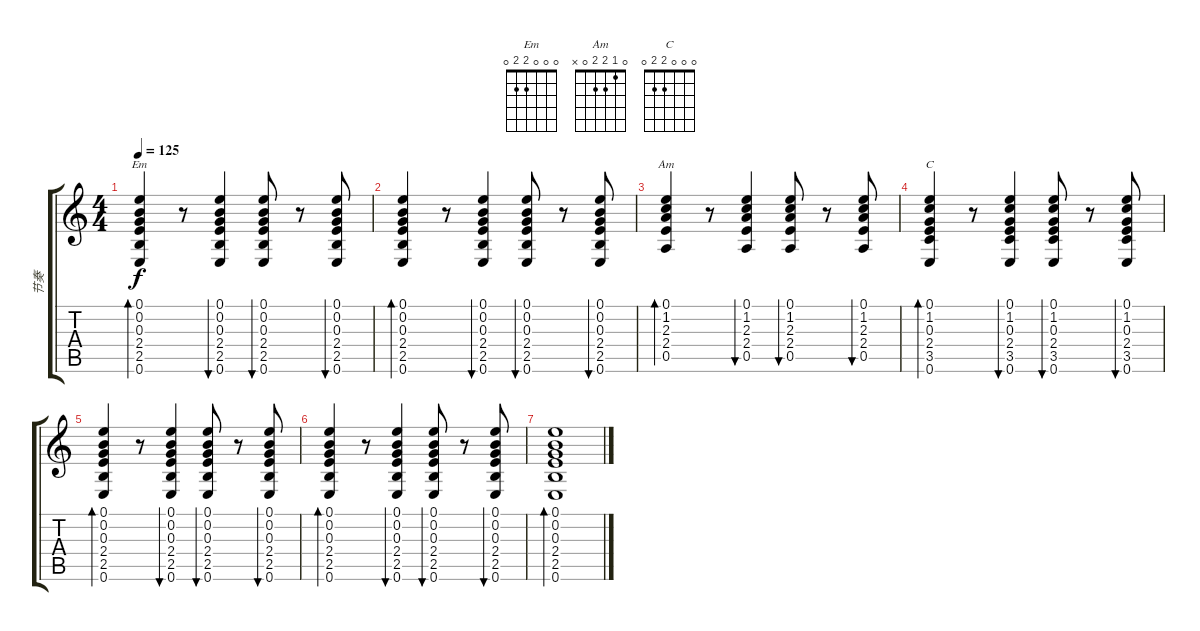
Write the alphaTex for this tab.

\track ("节奏" "节奏") {instrument acousticguitarsteel}
\staff {score tabs}
\tuning (E4 B3 G3 D3 A2 E2) {hide}
\chord ("Em" 0 0 0 2 2 0)
\chord ("Am" 0 1 2 2 0 x)
\chord ("C" 0 0 0 2 2 0)
\ts (4 4)
\tempo 125
\clef g2
\ks c
(0.1 0.2 0.3 2.4 2.5 0.6).4{bd 30 ch "Em" dy f} r.8 (0.1 0.2 0.3 2.4 2.5 0.6).4{bu 30} (0.1 0.2 0.3 2.4 2.5 0.6).8{bu 30} r.8 (0.1 0.2 0.3 2.4 2.5 0.6).8{bu 30} |
(0.1 0.2 0.3 2.4 2.5 0.6).4{bd 30} r.8 (0.1 0.2 0.3 2.4 2.5 0.6).4{bu 30} (0.1 0.2 0.3 2.4 2.5 0.6).8{bu 30} r.8 (0.1 0.2 0.3 2.4 2.5 0.6).8{bu 30} |
(0.1 1.2 2.3 2.4 0.5).4{bd 30 ch "Am"} r.8 (0.1 1.2 2.3 2.4 0.5).4{bu 30} (0.1 1.2 2.3 2.4 0.5).8{bu 30} r.8 (0.1 1.2 2.3 2.4 0.5).8{bu 30} |
(0.1 1.2 0.3 2.4 3.5 0.6).4{bd 30 ch "C"} r.8 (0.1 1.2 0.3 2.4 3.5 0.6).4{bu 30} (0.1 1.2 0.3 2.4 3.5 0.6).8{bu 30} r.8 (0.1 1.2 0.3 2.4 3.5 0.6).8{bu 30} |
(0.1 0.2 0.3 2.4 2.5 0.6).4{bd 30} r.8 (0.1 0.2 0.3 2.4 2.5 0.6).4{bu 30} (0.1 0.2 0.3 2.4 2.5 0.6).8{bu 30} r.8 (0.1 0.2 0.3 2.4 2.5 0.6).8{bu 30} |
(0.1 0.2 0.3 2.4 2.5 0.6).4{bd 30} r.8 (0.1 0.2 0.3 2.4 2.5 0.6).4{bu 30} (0.1 0.2 0.3 2.4 2.5 0.6).8{bu 30} r.8 (0.1 0.2 0.3 2.4 2.5 0.6).8{bu 30} |
(0.1 0.2 0.3 2.4 2.5 0.6).1{bd 60}
